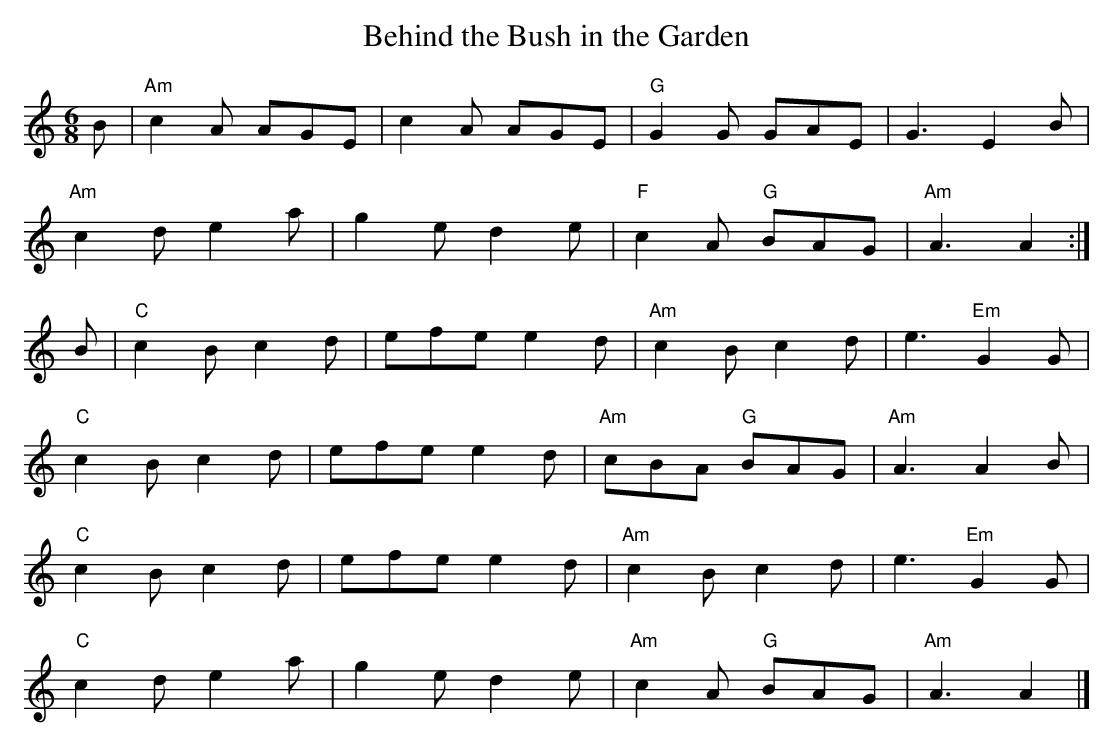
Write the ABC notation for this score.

X:1
T:Behind the Bush in the Garden
L:1/8
M:6/8
K:Amin
B|"Am"c2A AGE|c2A AGE|"G"G2G GAE|G3 E2B|
"Am"c2d e2a|g2e d2e|"F"c2A "G"BAG|"Am"A3 A2:|
B|"C"c2B c2d|efe e2d|"Am"c2 B c2 d|e3 "Em"G2 G|
"C"c2B c2d|efe e2d|"Am"cBA "G"BAG|"Am"A3 A2B|
"C"c2B c2d|efe e2d|"Am"c2B c2d|e3 "Em"G2G|
"C"c2d e2a|g2e d2e|"Am"c2A "G"BAG|"Am"A3 A2|]
